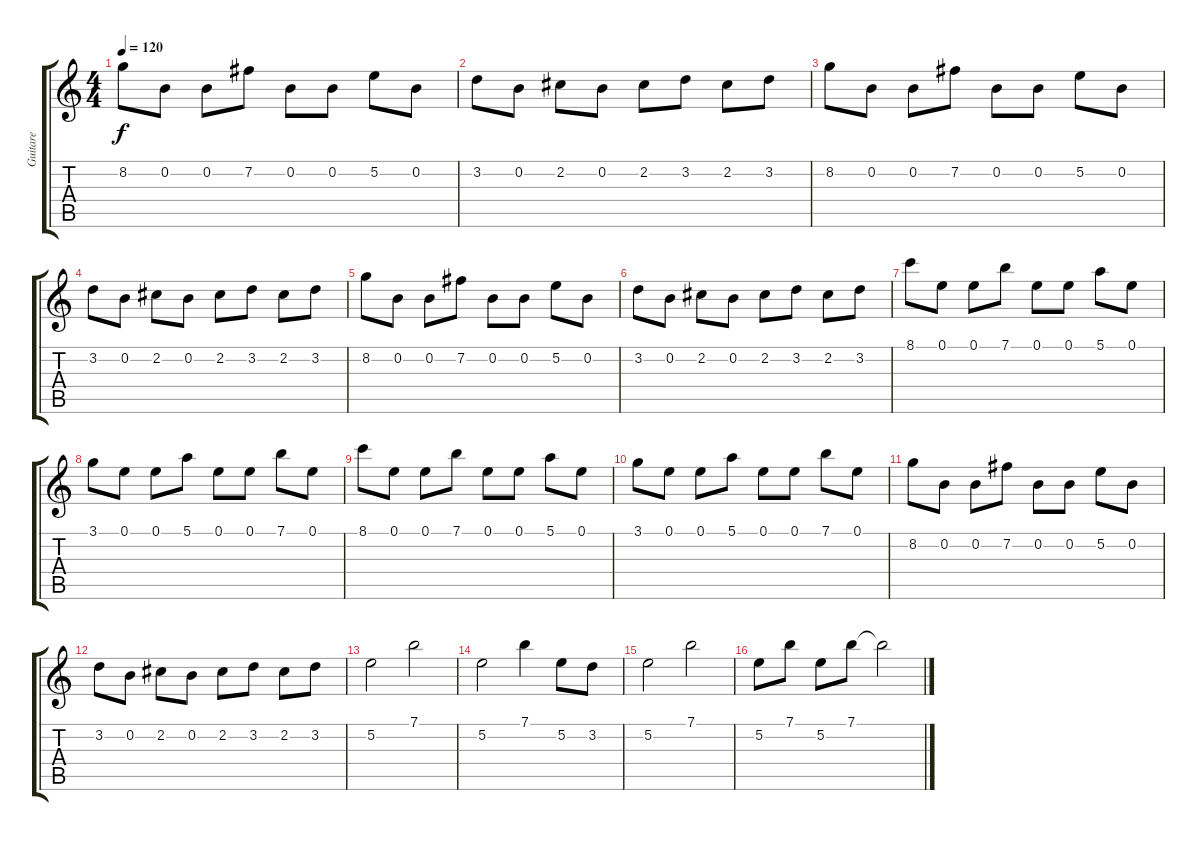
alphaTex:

\track ("Guitare" "Guitare") {instrument distortionguitar}
\staff {score tabs}
\tuning (E4 B3 G3 D3 A2 E2) {hide}
\ts (4 4)
\tempo 120
\clef g2
\ks c
8.2.8{dy f} 0.2.8 0.2.8 7.2.8 0.2.8 0.2.8 5.2.8 0.2.8 |
3.2.8 0.2.8 2.2.8 0.2.8 2.2.8 3.2.8 2.2.8 3.2.8 |
8.2.8 0.2.8 0.2.8 7.2.8 0.2.8 0.2.8 5.2.8 0.2.8 |
3.2.8 0.2.8 2.2.8 0.2.8 2.2.8 3.2.8 2.2.8 3.2.8 |
8.2.8 0.2.8 0.2.8 7.2.8 0.2.8 0.2.8 5.2.8 0.2.8 |
3.2.8 0.2.8 2.2.8 0.2.8 2.2.8 3.2.8 2.2.8 3.2.8 |
8.1.8 0.1.8 0.1.8 7.1.8 0.1.8 0.1.8 5.1.8 0.1.8 |
3.1.8 0.1.8 0.1.8 5.1.8 0.1.8 0.1.8 7.1.8 0.1.8 |
8.1.8 0.1.8 0.1.8 7.1.8 0.1.8 0.1.8 5.1.8 0.1.8 |
3.1.8 0.1.8 0.1.8 5.1.8 0.1.8 0.1.8 7.1.8 0.1.8 |
8.2.8 0.2.8 0.2.8 7.2.8 0.2.8 0.2.8 5.2.8 0.2.8 |
3.2.8 0.2.8 2.2.8 0.2.8 2.2.8 3.2.8 2.2.8 3.2.8 |
5.2.2 7.1.2 |
5.2.2 7.1.4 5.2.8 3.2.8 |
5.2.2 7.1.2 |
5.2.8 7.1.8 5.2.8 7.1.8 7.1{t}.2
